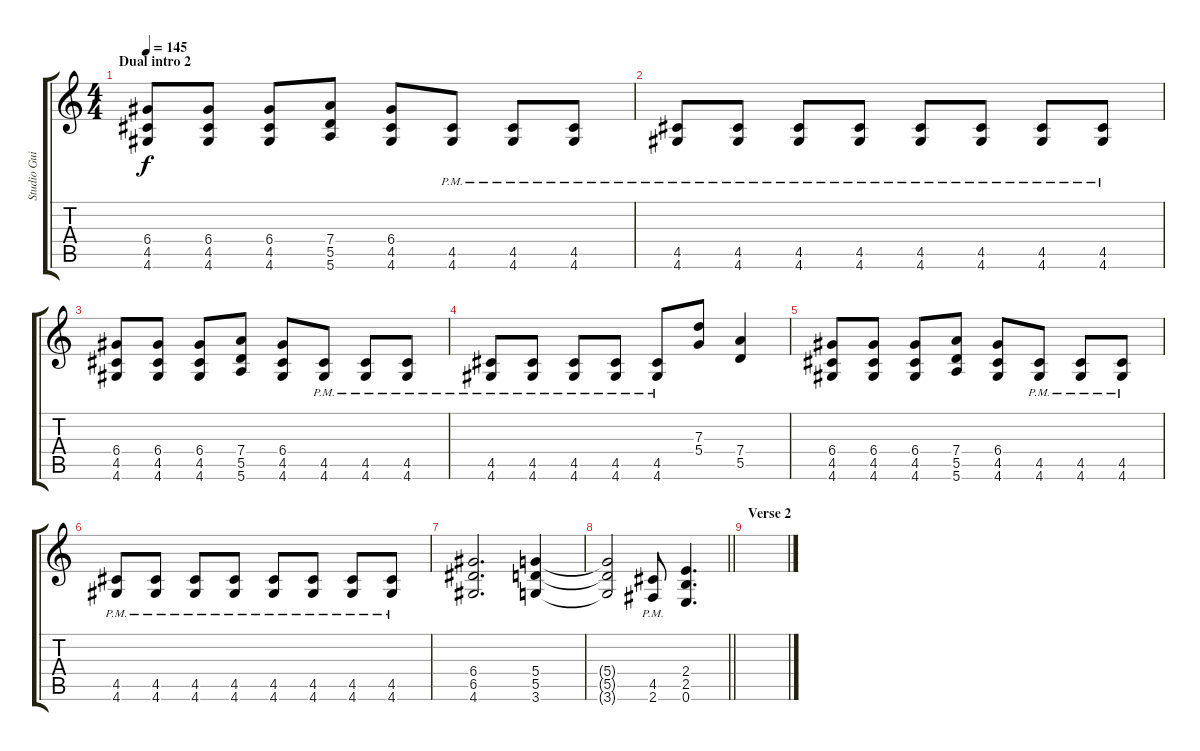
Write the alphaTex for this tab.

\track ("Studio Guitar" "Studio Gui") {instrument distortionguitar}
\staff {score tabs}
\tuning (E4 B3 G3 D3 A2 E2) {hide}
\ts (4 4)
\section ("" "Dual intro 2")
\tempo 145
\clef g2
\ks c
(6.4 4.5 4.6).8{dy f} (6.4 4.5 4.6).8 (6.4 4.5 4.6).8 (7.4 5.5 5.6).8 (6.4 4.5 4.6).8 (4.5{pm} 4.6{pm}).8 (4.5{pm} 4.6{pm}).8 (4.5{pm} 4.6{pm}).8 |
(4.5{pm} 4.6{pm}).8 (4.5{pm} 4.6{pm}).8 (4.5{pm} 4.6{pm}).8 (4.5{pm} 4.6{pm}).8 (4.5{pm} 4.6{pm}).8 (4.5{pm} 4.6{pm}).8 (4.5{pm} 4.6{pm}).8 (4.5{pm} 4.6{pm}).8 |
(6.4 4.5 4.6).8 (6.4 4.5 4.6).8 (6.4 4.5 4.6).8 (7.4 5.5 5.6).8 (6.4 4.5 4.6).8 (4.5{pm} 4.6{pm}).8 (4.5{pm} 4.6{pm}).8 (4.5{pm} 4.6{pm}).8 |
(4.5{pm} 4.6{pm}).8 (4.5{pm} 4.6{pm}).8 (4.5{pm} 4.6{pm}).8 (4.5{pm} 4.6{pm}).8 (4.5{pm} 4.6{pm}).8 (7.3 5.4).8 (7.4 5.5).4 |
(6.4 4.5 4.6).8 (6.4 4.5 4.6).8 (6.4 4.5 4.6).8 (7.4 5.5 5.6).8 (6.4 4.5 4.6).8 (4.5{pm} 4.6{pm}).8 (4.5{pm} 4.6{pm}).8 (4.5{pm} 4.6{pm}).8 |
(4.5{pm} 4.6{pm}).8 (4.5{pm} 4.6{pm}).8 (4.5{pm} 4.6{pm}).8 (4.5{pm} 4.6{pm}).8 (4.5{pm} 4.6{pm}).8 (4.5{pm} 4.6{pm}).8 (4.5{pm} 4.6{pm}).8 (4.5{pm} 4.6{pm}).8 |
(6.4 6.5 4.6).2{d} (5.4 5.5 3.6).4 |
\barLineRight lightlight
(5.4{t} 5.5{t} 3.6{t}).2 (4.5{pm} 2.6{pm}).8 (2.4 2.5 0.6).4{d} |
\section ("" "Verse 2")
